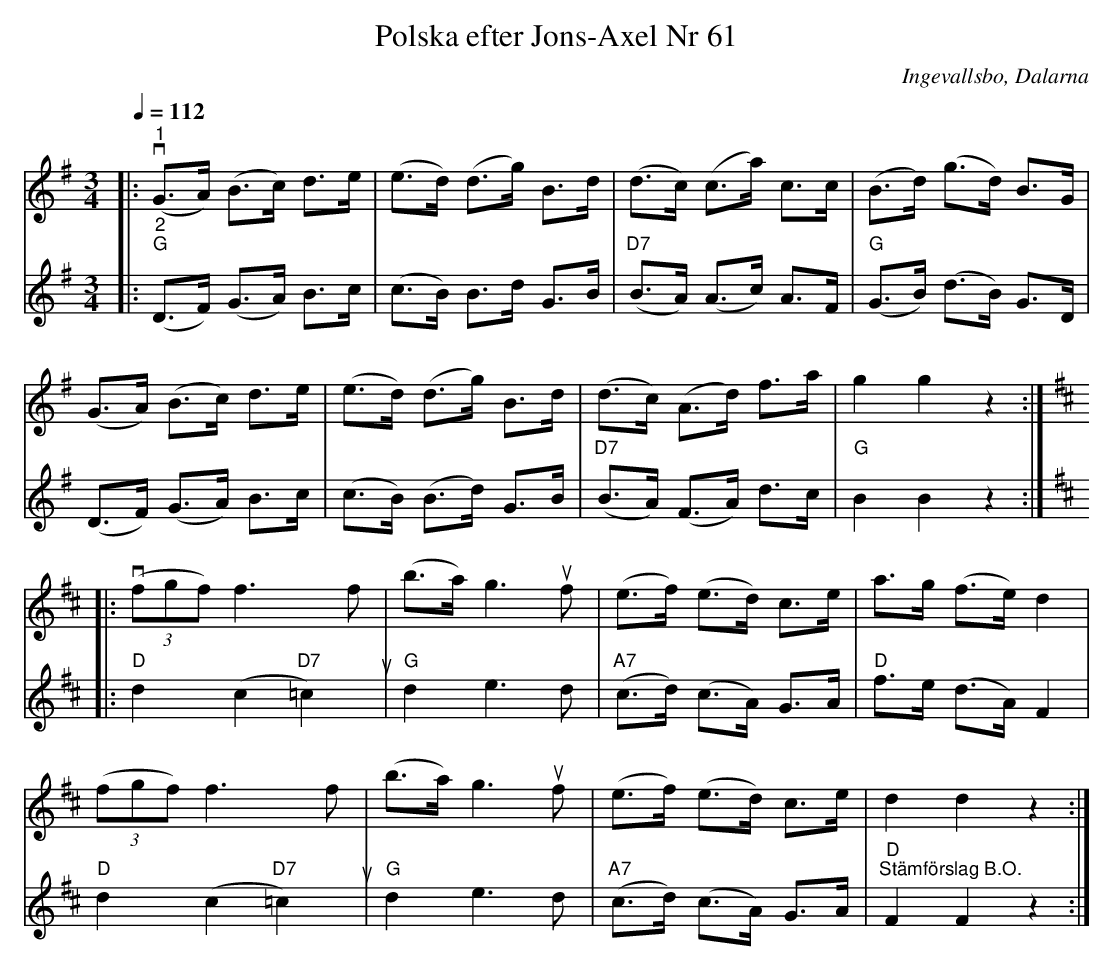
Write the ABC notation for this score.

X:1
T:Polska efter Jons-Axel Nr 61
O:Ingevallsbo, Dalarna
L:1/8
Q:1/4=112
M:3/4
K:G
V:1
|:"^1"v (G>A) (B>c) d>e | (e>d) (d>g) B>d | (d>c) (c>a) c>c | (B>d) (g>d) B>G |
(G>A) (B>c) d>e | (e>d) (d>g) B>d | (d>c) (A>d) f>a | g2 g2 z2 ::
[K:D]v (3(fgf) f3 f | (b>a) g3u f | (e>f) (e>d) c>e | a>g (f>e) d2 |
(3(fgf) f3 f | (b>a) g3u f | (e>f) (e>d) c>e | d2 d2 z2 :|
V:2
|:"^2""G" (D>F) (G>A) B>c | (c>B) B>d G>B |"D7" (B>A) (A>c) A>F |"G" (G>B) (d>B) G>D |
(D>F) (G>A) B>c | (c>B) (B>d) G>B |"D7" (B>A) (F>A) d>c |"G" B2 B2 z2 ::
[K:D]"D" d2 (c2"D7" =c2)u |"G" d2 e3 d |"A7" (c>d) (c>A) G>A |"D" f>e (d>A) F2 |
"D" d2 (c2"D7" =c2)u |"G" d2 e3 d |"A7" (c>d) (c>A) G>A |"D" "^Stämförslag B.O." F2 F2 z2 :|
